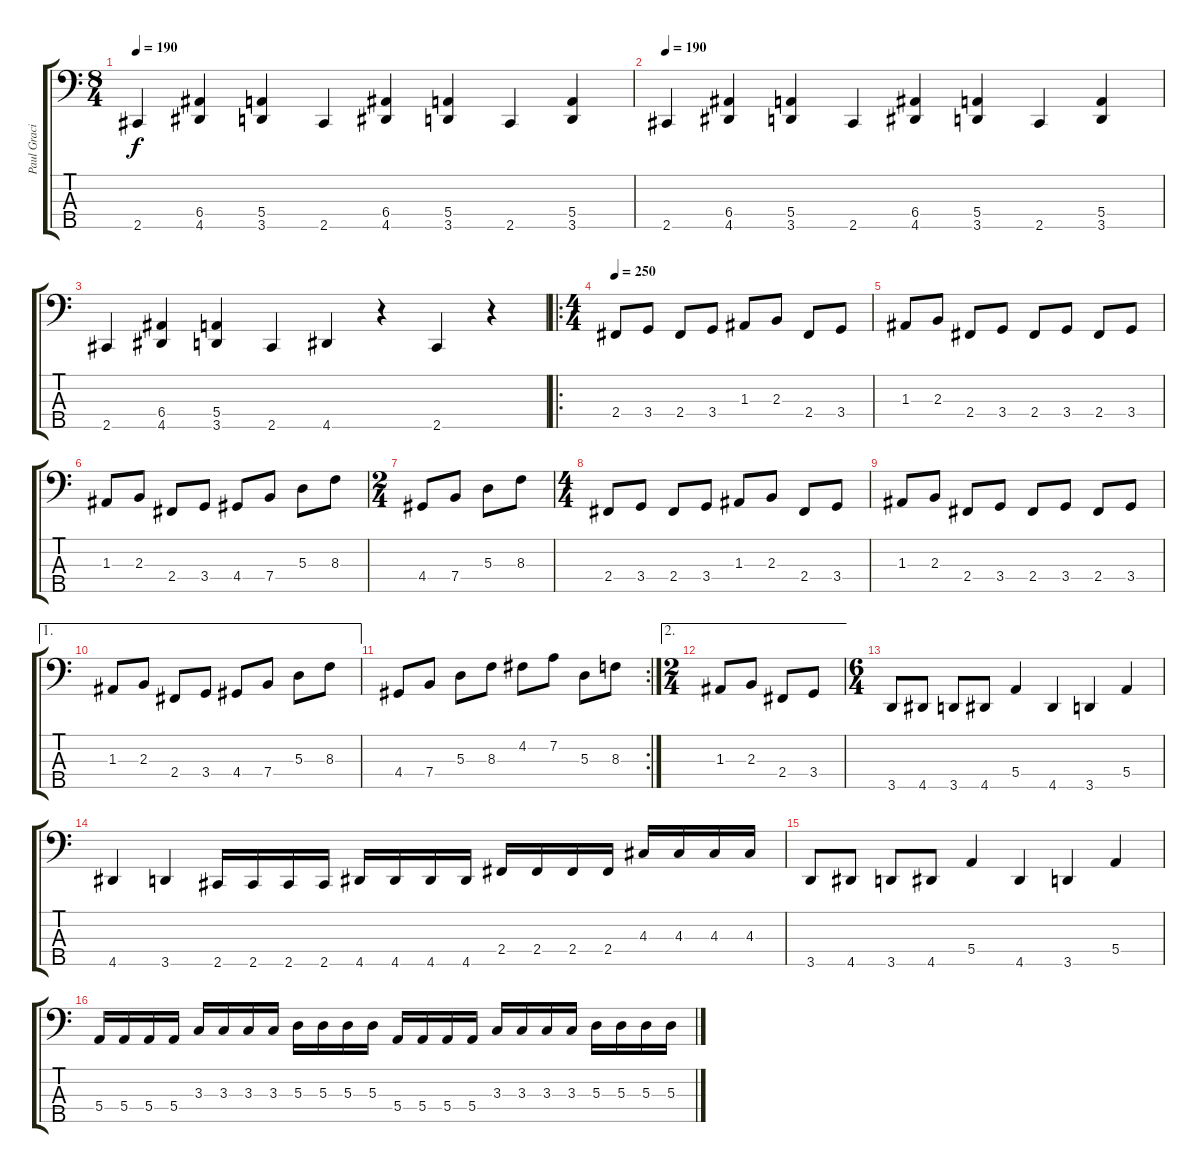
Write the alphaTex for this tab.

\track ("Paul Gracia" "Paul Graci") {instrument electricbassfinger}
\staff {score tabs}
\tuning (G2 D2 A1 E1 B0) {hide}
\ts (8 4)
\tempo 190
\clef f4
\ks c
2.5.4{dy f} (6.4 4.5).4 (5.4 3.5).4 2.5.4 (6.4 4.5).4 (5.4 3.5).4 2.5.4 (5.4 3.5).4 |
\tempo 190
2.5.4 (6.4 4.5).4 (5.4 3.5).4 2.5.4 (6.4 4.5).4 (5.4 3.5).4 2.5.4 (5.4 3.5).4 |
2.5.4 (6.4 4.5).4 (5.4 3.5).4 2.5.4 4.5.4 r.4 2.5.4 r.4 |
\ro
\ts (4 4)
\tempo 250
2.4.8 3.4.8 2.4.8 3.4.8 1.3.8 2.3.8 2.4.8 3.4.8 |
1.3.8 2.3.8 2.4.8 3.4.8 2.4.8 3.4.8 2.4.8 3.4.8 |
1.3.8 2.3.8 2.4.8 3.4.8 4.4.8 7.4.8 5.3.8 8.3.8 |
\ts (2 4)
4.4.8 7.4.8 5.3.8 8.3.8 |
\ts (4 4)
2.4.8 3.4.8 2.4.8 3.4.8 1.3.8 2.3.8 2.4.8 3.4.8 |
1.3.8 2.3.8 2.4.8 3.4.8 2.4.8 3.4.8 2.4.8 3.4.8 |
\ae 1
1.3.8 2.3.8 2.4.8 3.4.8 4.4.8 7.4.8 5.3.8 8.3.8 |
\rc 2
4.4.8 7.4.8 5.3.8 8.3.8 4.2.8 7.2.8 5.3.8 8.3.8 |
\ae 2
\ts (2 4)
1.3.8 2.3.8 2.4.8 3.4.8 |
\ts (6 4)
3.5.8 4.5.8 3.5.8 4.5.8 5.4.4 4.5.4 3.5.4 5.4.4 |
4.5.4 3.5.4 2.5.16 2.5.16 2.5.16 2.5.16 4.5.16 4.5.16 4.5.16 4.5.16 2.4.16 2.4.16 2.4.16 2.4.16 4.3.16 4.3.16 4.3.16 4.3.16 |
3.5.8 4.5.8 3.5.8 4.5.8 5.4.4 4.5.4 3.5.4 5.4.4 |
5.4.16 5.4.16 5.4.16 5.4.16 3.3.16 3.3.16 3.3.16 3.3.16 5.3.16 5.3.16 5.3.16 5.3.16 5.4.16 5.4.16 5.4.16 5.4.16 3.3.16 3.3.16 3.3.16 3.3.16 5.3.16 5.3.16 5.3.16 5.3.16
